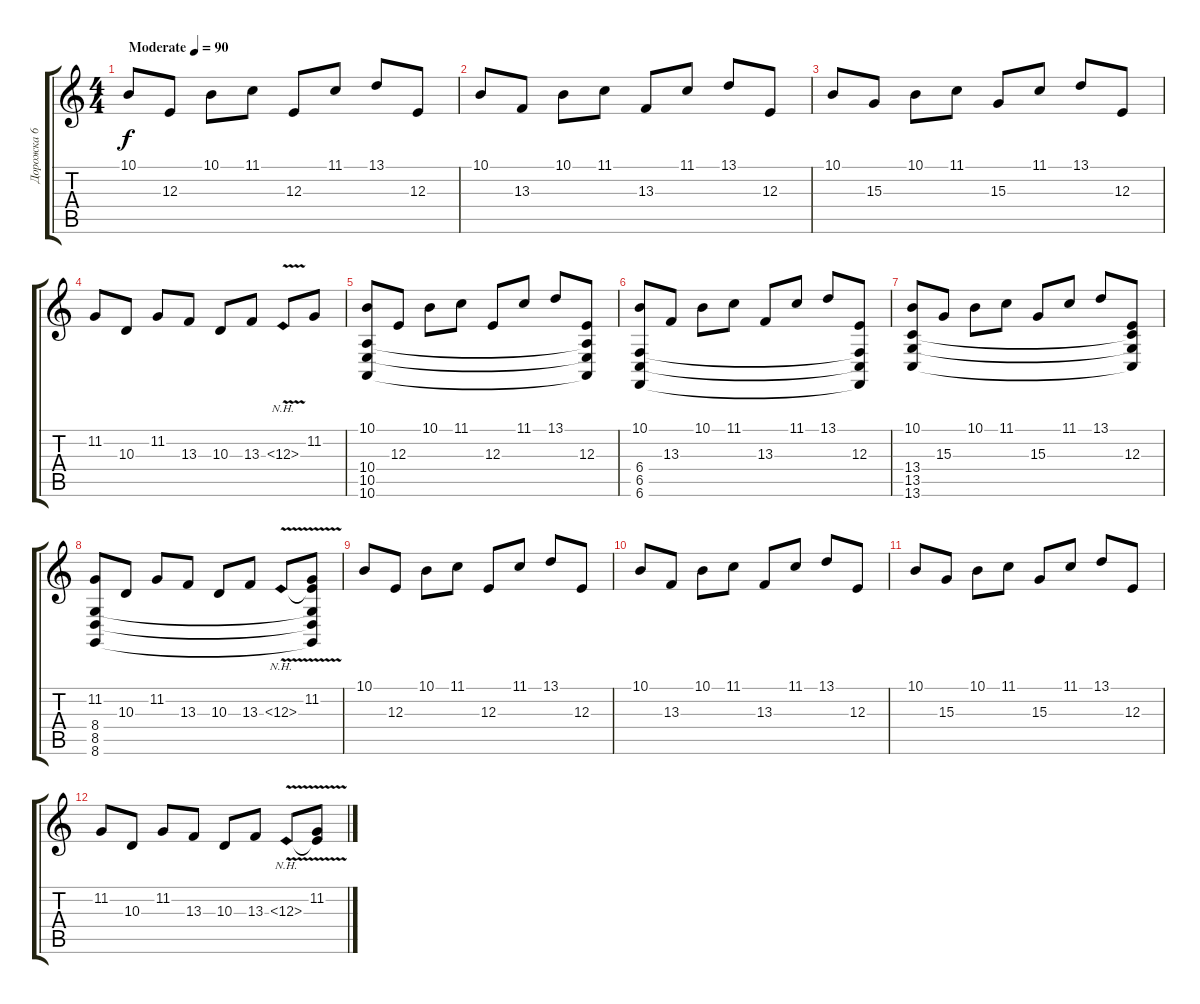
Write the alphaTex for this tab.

\track ("Дорожка 6" "Дорожка 6") {instrument acousticgrandpiano}
\staff {score tabs}
\tuning (Db4 Ab3 E3 B2 Gb2 B1) {hide}
\ts (4 4)
\tempo (90 "Moderate")
\clef g2
\ks c
10.1.8{dy f instrument acousticgrandpiano} 12.3.8 10.1.8 11.1.8 12.3.8 11.1.8 13.1.8 12.3.8 |
10.1.8 13.3.8 10.1.8 11.1.8 13.3.8 11.1.8 13.1.8 12.3.8 |
10.1.8 15.3.8 10.1.8 11.1.8 15.3.8 11.1.8 13.1.8 12.3.8 |
11.2.8 10.3.8 11.2.8 13.3.8 10.3.8 13.3.8 12.3{nh v}.8 11.2.8 |
(10.1 10.4 10.5 10.6).8 12.3.8 10.1.8 11.1.8 12.3.8 11.1.8 13.1.8 (12.3 10.4{t} 10.5{t} 10.6{t}).8 |
(10.1 6.4 6.5 6.6).8 13.3.8 10.1.8 11.1.8 13.3.8 11.1.8 13.1.8 (12.3 6.4{t} 6.5{t} 6.6{t}).8 |
(10.1 13.4 13.5 13.6).8 15.3.8 10.1.8 11.1.8 15.3.8 11.1.8 13.1.8 (12.3 13.4{t} 13.5{t} 13.6{t}).8 |
(11.2 8.4 8.5 8.6).8 10.3.8 11.2.8 13.3.8 10.3.8 13.3.8 12.3{nh v}.8 (11.2 12.3{t} 8.4{t} 8.5{t} 8.6{t}).8 |
10.1.8 12.3.8 10.1.8 11.1.8 12.3.8 11.1.8 13.1.8 12.3.8 |
10.1.8 13.3.8 10.1.8 11.1.8 13.3.8 11.1.8 13.1.8 12.3.8 |
10.1.8 15.3.8 10.1.8 11.1.8 15.3.8 11.1.8 13.1.8 12.3.8 |
11.2.8 10.3.8 11.2.8 13.3.8 10.3.8 13.3.8 12.3{nh v}.8 (11.2 12.3{t}).8
